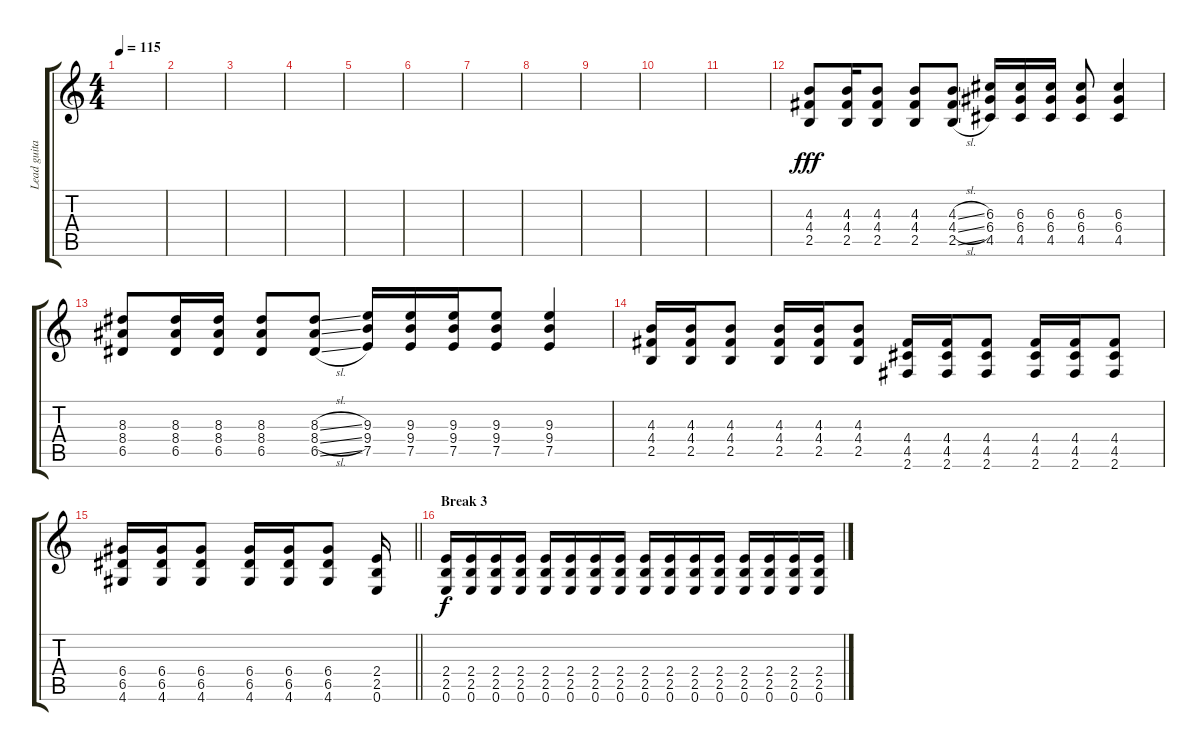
\track ("Lead guitare (Deryck)" "Lead guita") {instrument overdrivenguitar}
\staff {score tabs}
\tuning (E4 B3 G3 D3 A2 E2) {hide}
\ts (4 4)
\tempo 115
\clef g2
\ks c
|
|
|
|
|
|
|
|
|
|
|
(4.3 4.4 2.5).8{dy fff} (4.3 4.4 2.5).16 (4.3 4.4 2.5).8 (4.3 4.4 2.5).8 (4.3{sl} 4.4{sl} 2.5{sl}).8 (6.3 6.4 4.5).16 (6.3 6.4 4.5).16 (6.3 6.4 4.5).16 (6.3 6.4 4.5).8 (6.3 6.4 4.5).4 |
(8.3 8.4 6.5).8 (8.3 8.4 6.5).16 (8.3 8.4 6.5).16 (8.3 8.4 6.5).8 (8.3{sl} 8.4{sl} 6.5{sl}).8 (9.3 9.4 7.5).16 (9.3 9.4 7.5).16 (9.3 9.4 7.5).16 (9.3 9.4 7.5).8 (9.3 9.4 7.5).4 |
(4.3 4.4 2.5).16 (4.3 4.4 2.5).16 (4.3 4.4 2.5).8 (4.3 4.4 2.5).16 (4.3 4.4 2.5).16 (4.3 4.4 2.5).8 (4.4 4.5 2.6).16 (4.4 4.5 2.6).16 (4.4 4.5 2.6).8 (4.4 4.5 2.6).16 (4.4 4.5 2.6).16 (4.4 4.5 2.6).8 |
\barLineRight lightlight
(6.4 6.5 4.6).16 (6.4 6.5 4.6).16 (6.4 6.5 4.6).8 (6.4 6.5 4.6).16 (6.4 6.5 4.6).16 (6.4 6.5 4.6).8 (2.4 2.5 0.6).16 |
\section ("" "Break 3")
(2.4 2.5 0.6).16{dy f} (2.4 2.5 0.6).16 (2.4 2.5 0.6).16 (2.4 2.5 0.6).16 (2.4 2.5 0.6).16 (2.4 2.5 0.6).16 (2.4 2.5 0.6).16 (2.4 2.5 0.6).16 (2.4 2.5 0.6).16 (2.4 2.5 0.6).16 (2.4 2.5 0.6).16 (2.4 2.5 0.6).16 (2.4 2.5 0.6).16 (2.4 2.5 0.6).16 (2.4 2.5 0.6).16 (2.4 2.5 0.6).16
